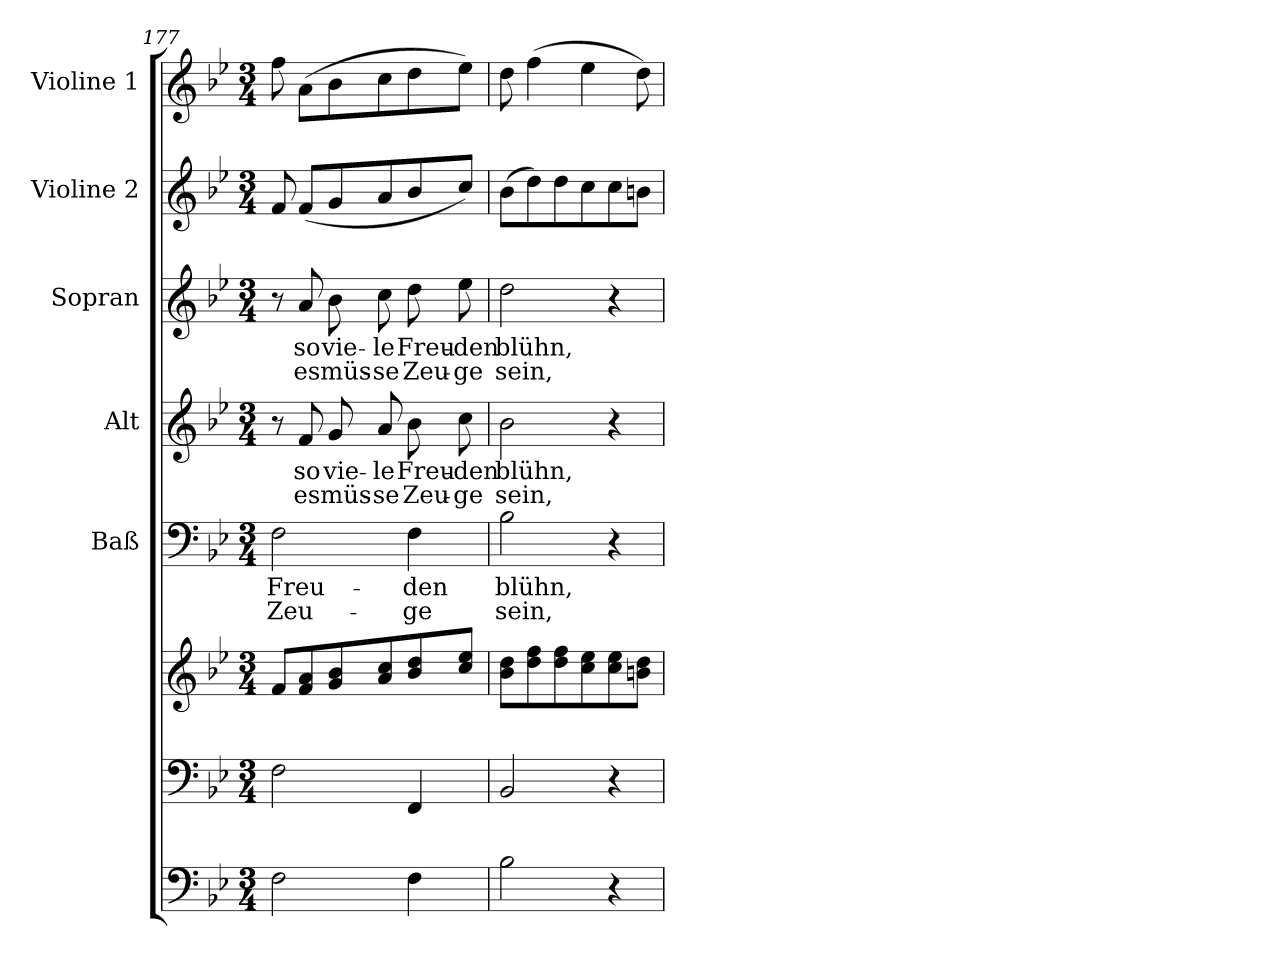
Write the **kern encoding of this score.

**kern	**kern	**kern	**kern	**text	**text	**kern	**text	**text	**kern	**text	**text	**kern	**kern
*part7	*part6	*part6	*part5	*part5	*part5	*part4	*part4	*part4	*part3	*part3	*part3	*part2	*part1
*staff8	*staff7	*staff6	*staff5	*staff5	*staff5	*staff4	*staff4	*staff4	*staff3	*staff3	*staff3	*staff2	*staff1
*	*	*	*I"Baß	*	*	*I"Alt	*	*	*I"Sopran	*	*	*I"Violine 2	*I"Violine 1
*	*	*	*	*	*	*	*	*	*	*	*	*I'Vln	*I'Vln
*clefF4	*clefF4	*clefG2	*clefF4	*	*	*clefG2	*	*	*clefG2	*	*	*clefG2	*clefG2
*ITrd7c12	*	*	*	*	*	*	*	*	*	*	*	*	*
*k[b-e-]	*k[b-e-]	*k[b-e-]	*k[b-e-]	*	*	*k[b-e-]	*	*	*k[b-e-]	*	*	*k[b-e-]	*k[b-e-]
*B-:	*B-:	*B-:	*B-:	*	*	*B-:	*	*	*B-:	*	*	*B-:	*B-:
*M3/4	*M3/4	*M3/4	*M3/4	*	*	*M3/4	*	*	*M3/4	*	*	*M3/4	*M3/4
=177	=177	=177	=177	=177	=177	=177	=177	=177	=177	=177	=177	=177	=177
!	!	!	!	!LO:LY:b	!LO:LY:b	!	!	!	!	!	!	!	!
2FF\	2F\	8f/L	2F\	Freu-	Zeu-	8r	.	.	8r	.	.	8f/	8ff\
!	!	!	!	!	!	!	!LO:LY:b	!LO:LY:b	!	!LO:LY:b	!LO:LY:b	!	!
.	.	8f/ 8a/	.	.	.	8f/	so	es	8a/	so	es	(<8f/L	(>8a\L
!	!	!	!	!	!	!	!LO:LY:b	!LO:LY:b	!	!LO:LY:b	!LO:LY:b	!	!
.	.	8g/ 8b-/	.	.	.	8g/	vie-	müs-	8b-\	vie-	müs-	8g/	8b-\
!	!	!	!	!	!	!	!LO:LY:b	!LO:LY:b	!	!LO:LY:b	!LO:LY:b	!	!
.	.	8a/ 8cc/	.	.	.	8a/	-le	-se	8cc\	-le	-se	8a/	8cc\
!	!	!	!	!LO:LY:b	!LO:LY:b	!	!LO:LY:b	!LO:LY:b	!	!LO:LY:b	!LO:LY:b	!	!
4FF\	4FF/	8b-/ 8dd/	4F\	-den	-ge	8b-\	Freu-	Zeu-	8dd\	Freu-	Zeu-	8b-/	8dd\
!	!	!	!	!	!	!	!LO:LY:b	!LO:LY:b	!	!LO:LY:b	!LO:LY:b	!	!
.	.	8cc/ 8ee-/J	.	.	.	8cc\	-den	-ge	8ee-\	-den	-ge	8cc/J)	8ee-\J)
=178	=178	=178	=178	=178	=178	=178	=178	=178	=178	=178	=178	=178	=178
!	!	!	!	!LO:LY:b	!LO:LY:b	!	!LO:LY:b	!LO:LY:b	!	!LO:LY:b	!LO:LY:b	!	!
2BB-\	2BB-/	8b-\ 8dd\L	2B-\	blühn,	sein,	2b-\	blühn,	sein,	2dd\	blühn,	sein,	(>8b-\L	8dd\
.	.	8dd\ 8ff\	.	.	.	.	.	.	.	.	.	8dd\)	(>4ff\
.	.	8dd\ 8ff\	.	.	.	.	.	.	.	.	.	8dd\	.
.	.	8cc\ 8ee-\	.	.	.	.	.	.	.	.	.	8cc\	4ee-\
4r	4r	8cc\ 8ee-\	4r	.	.	4r	.	.	4r	.	.	8cc\	.
.	.	8bn\ 8dd\J	.	.	.	.	.	.	.	.	.	8bn\J	8dd\)
=	=	=	=	=	=	=	=	=	=	=	=	=	=
*-	*-	*-	*-	*-	*-	*-	*-	*-	*-	*-	*-	*-	*-
